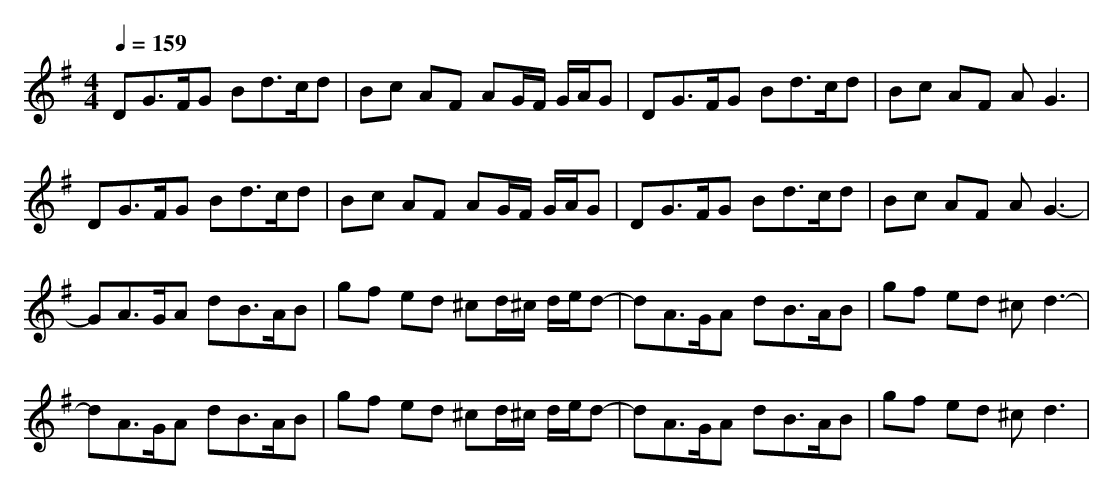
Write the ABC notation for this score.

X:1
T:
M: 4/4
L: 1/8
Q:1/4=159
K:G % 1 sharps
DG>FG Bd>cd|Bc AF AG/2F/2 G/2A/2G|DG>FG Bd>cd|Bc AF A2<G2|
DG>FG Bd>cd|Bc AF AG/2F/2 G/2A/2G|DG>FG Bd>cd|Bc AF AG3-|
GA>GA dB>AB|gf ed ^cd/2^c/2 d/2e/2d-|dA>GA dB>AB|gf ed ^cd3-|
dA>GA dB>AB|gf ed ^cd/2^c/2 d/2e/2d-|dA>GA dB>AB|gf ed ^c2<d2|
